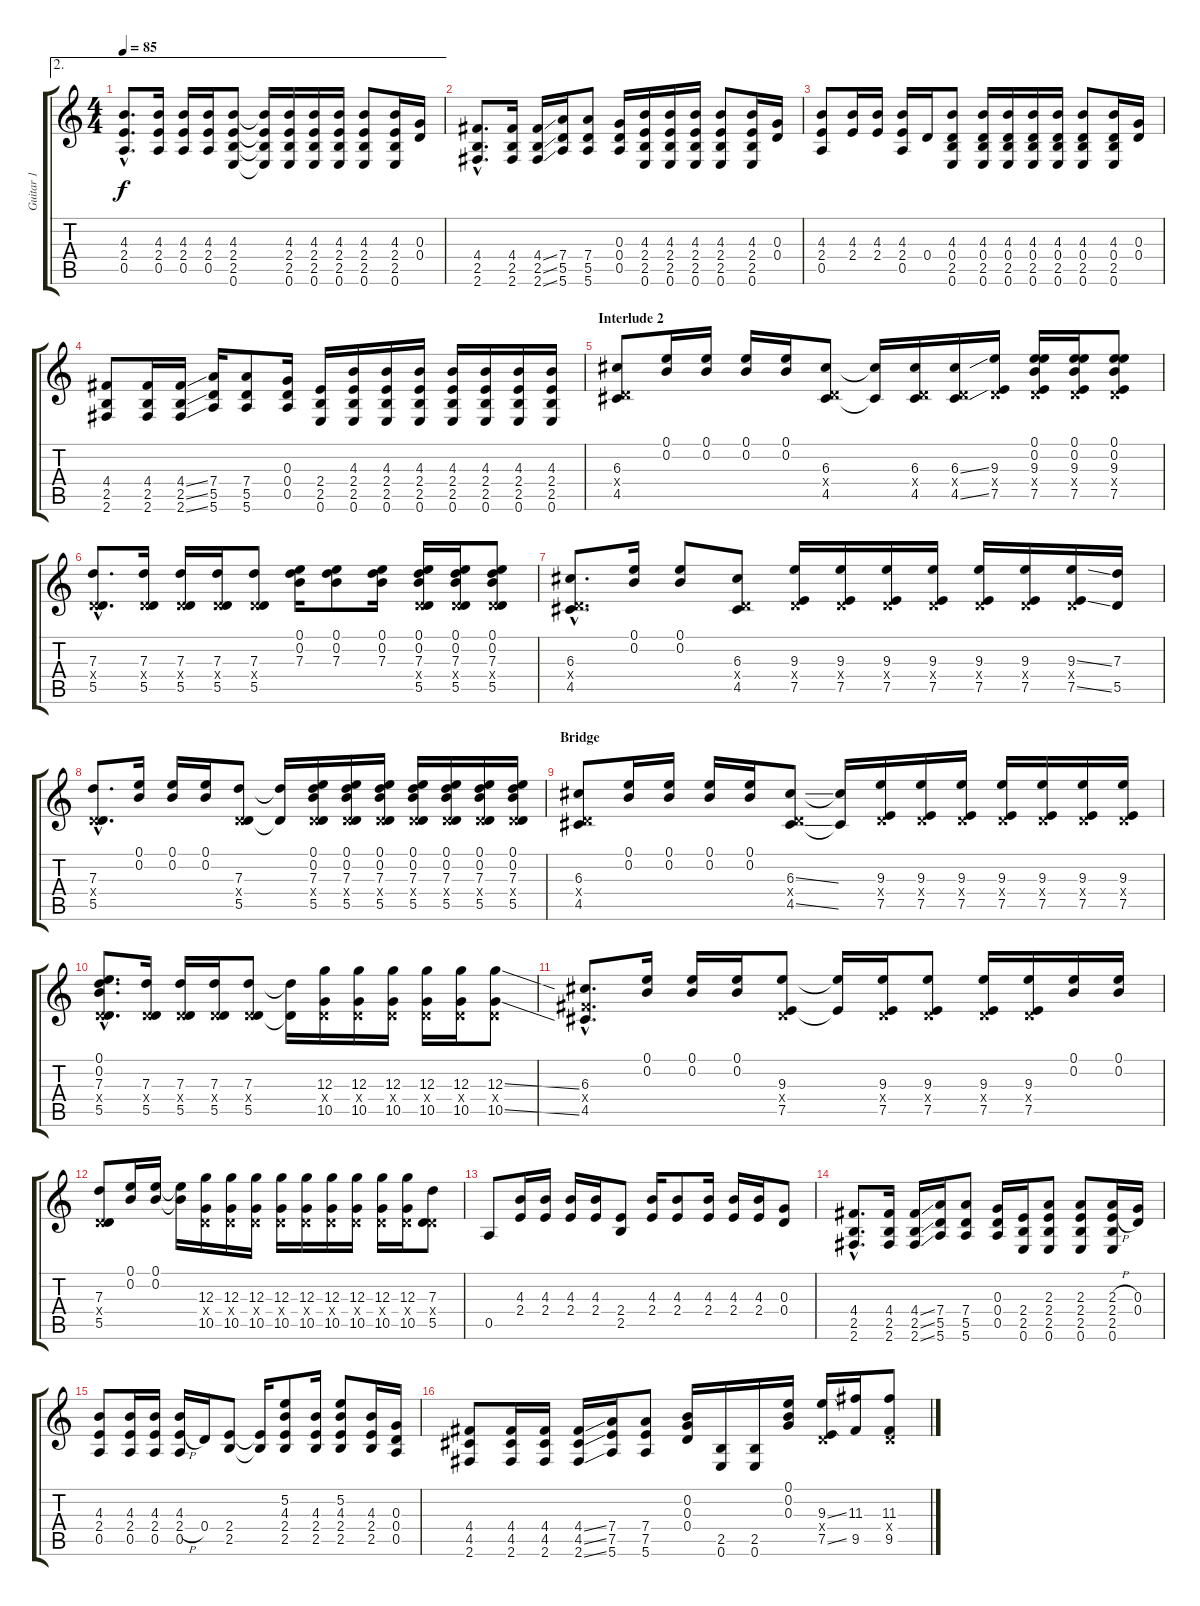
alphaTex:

\track ("Guitar 1" "Guitar 1") {instrument distortionguitar}
\staff {score tabs}
\tuning (E4 B3 G3 D3 A2 E2) {hide}
\ae 2
\ts (4 4)
\tempo 85
\clef g2
\ks c
(4.3{hac} 2.4{hac} 0.5{hac}).8{d dy f} (4.3 2.4 0.5).16 (4.3 2.4 0.5).16 (4.3 2.4 0.5).16 (4.3 2.4 2.5 0.6).8 (4.3{t} 2.4{t} 2.5{t} 0.6{t}).16 (4.3 2.4 2.5 0.6).16 (4.3 2.4 2.5 0.6).16 (4.3 2.4 2.5 0.6).16 (4.3 2.4 2.5 0.6).8 (4.3 2.4 2.5 0.6).16 (0.3 0.4).16 |
(4.4{hac} 2.5{hac} 2.6{hac}).8{d} (4.4 2.5 2.6).16 (4.4{ss} 2.5{ss} 2.6{ss}).16 (7.4 5.5 5.6).16 (7.4 5.5 5.6).8 (0.3 0.4 0.5).16 (4.3 2.4 2.5 0.6).16 (4.3 2.4 2.5 0.6).16 (4.3 2.4 2.5 0.6).16 (4.3 2.4 2.5 0.6).8 (4.3 2.4 2.5 0.6).16 (0.3 0.4).16 |
(4.3 2.4 0.5).8 (4.3 2.4).16 (4.3 2.4).16 (4.3 2.4 0.5).16 0.4.16 (4.3 0.4 2.5 0.6).8 (4.3 0.4 2.5 0.6).16 (4.3 0.4 2.5 0.6).16 (4.3 0.4 2.5 0.6).16 (4.3 0.4 2.5 0.6).16 (4.3 0.4 2.5 0.6).8 (4.3 0.4 2.5 0.6).16 (0.3 0.4).16 |
(4.4 2.5 2.6).8 (4.4 2.5 2.6).16 (4.4{ss} 2.5{ss} 2.6{ss}).16 (7.4 5.5 5.6).16 (7.4 5.5 5.6).8 (0.3 0.4 0.5).16 (2.4 2.5 0.6).16 (4.3 2.4 2.5 0.6).16 (4.3 2.4 2.5 0.6).16 (4.3 2.4 2.5 0.6).16 (4.3 2.4 2.5 0.6).16 (4.3 2.4 2.5 0.6).16 (4.3 2.4 2.5 0.6).16 (4.3 2.4 2.5 0.6).16 |
\section ("" "Interlude 2")
(6.3 0.4{x} 4.5).8 (0.1 0.2).16 (0.1 0.2).16 (0.1 0.2).16 (0.1 0.2).16 (6.3 0.4{x} 4.5).8 (6.3{t} 4.5{t}).16 (6.3 0.4{x} 4.5).16 (6.3{ss} 0.4{x} 4.5{ss}).16 (9.3 0.4{x} 7.5).16 (0.1 0.2 9.3 0.4{x} 7.5).16 (0.1 0.2 9.3 0.4{x} 7.5).16 (0.1 0.2 9.3 0.4{x} 7.5).8 |
(7.3{hac} 0.4{hac x} 5.5{hac}).8{d} (7.3 0.4{x} 5.5).16 (7.3 0.4{x} 5.5).16 (7.3 0.4{x} 5.5).16 (7.3 0.4{x} 5.5).8 (0.1 0.2 7.3).16 (0.1 0.2 7.3).8 (0.1 0.2 7.3).16 (0.1 0.2 7.3 0.4{x} 5.5).16 (0.1 0.2 7.3 0.4{x} 5.5).16 (0.1 0.2 7.3 0.4{x} 5.5).8 |
(6.3{hac} 0.4{hac x} 4.5{hac}).8{d} (0.1 0.2).16 (0.1 0.2).8 (6.3 0.4{x} 4.5).8 (9.3 0.4{x} 7.5).16 (9.3 0.4{x} 7.5).16 (9.3 0.4{x} 7.5).16 (9.3 0.4{x} 7.5).16 (9.3 0.4{x} 7.5).16 (9.3 0.4{x} 7.5).16 (9.3{ss} 0.4{x} 7.5{ss}).16 (7.3 5.5).16 |
(7.3{hac} 0.4{hac x} 5.5{hac}).8{d} (0.1 0.2).16 (0.1 0.2).16 (0.1 0.2).16 (7.3 0.4{x} 5.5).8 (7.3{t} 5.5{t}).16 (0.1 0.2 7.3 0.4{x} 5.5).16 (0.1 0.2 7.3 0.4{x} 5.5).16 (0.1 0.2 7.3 0.4{x} 5.5).16 (0.1 0.2 7.3 0.4{x} 5.5).16 (0.1 0.2 7.3 0.4{x} 5.5).16 (0.1 0.2 7.3 0.4{x} 5.5).16 (0.1 0.2 7.3 0.4{x} 5.5).16 |
\section ("" "Bridge")
(6.3 0.4{x} 4.5).8 (0.1 0.2).16 (0.1 0.2).16 (0.1 0.2).16 (0.1 0.2).16 (6.3{ss} 0.4{x} 4.5{ss}).8 (6.3{t} 4.5{t}).16 (9.3 0.4{x} 7.5).16 (9.3 0.4{x} 7.5).16 (9.3 0.4{x} 7.5).16 (9.3 0.4{x} 7.5).16 (9.3 0.4{x} 7.5).16 (9.3 0.4{x} 7.5).16 (9.3 0.4{x} 7.5).16 |
(0.1{hac} 0.2{hac} 7.3{hac} 0.4{hac x} 5.5{hac}).8{d} (7.3 0.4{x} 5.5).16 (7.3 0.4{x} 5.5).16 (7.3 0.4{x} 5.5).16 (7.3 0.4{x} 5.5).8 (7.3{t} 5.5{t}).16 (12.3 0.4{x} 10.5).16 (12.3 0.4{x} 10.5).16 (12.3 0.4{x} 10.5).16 (12.3 0.4{x} 10.5).16 (12.3 0.4{x} 10.5).16 (12.3{ss} 0.4{x} 10.5{ss}).8 |
(6.3{hac} 4.4{hac x} 4.5{hac}).8{d} (0.1 0.2).16 (0.1 0.2).16 (0.1 0.2).16 (9.3 0.4{x} 7.5).8 (9.3{t} 7.5{t}).16 (9.3 0.4{x} 7.5).16 (9.3 0.4{x} 7.5).8 (9.3 0.4{x} 7.5).16 (9.3 0.4{x} 7.5).16 (0.1 0.2).16 (0.1 0.2).16 |
(7.3 0.4{x} 5.5).8 (0.1 0.2).16 (0.1 0.2).16 (0.1{t} 0.2{t}).16 (12.3 0.4{x} 10.5).16 (12.3 0.4{x} 10.5).16 (12.3 0.4{x} 10.5).16 (12.3 0.4{x} 10.5).16 (12.3 0.4{x} 10.5).16 (12.3 0.4{x} 10.5).16 (12.3 0.4{x} 10.5).16 (12.3 0.4{x} 10.5).16 (12.3 0.4{x} 10.5).16 (7.3 0.4{x} 5.5).8 |
0.5.8 (4.3 2.4).16 (4.3 2.4).16 (4.3 2.4).16 (4.3 2.4).16 (2.4 2.5).8 (4.3 2.4).16 (4.3 2.4).8 (4.3 2.4).16 (4.3 2.4).16 (4.3 2.4).16 (0.3 0.4).8 |
(4.4{hac} 2.5{hac} 2.6{hac}).8{d} (4.4 2.5 2.6).16 (4.4{ss} 2.5{ss} 2.6{ss}).16 (7.4 5.5 5.6).16 (7.4 5.5 5.6).8 (0.3 0.4 0.5).16 (2.4 2.5 0.6).16 (2.3 2.4 2.5 0.6).8 (2.3 2.4 2.5 0.6).8 (2.3{h} 2.4{h} 2.5 0.6).16 (0.3 0.4).16 |
(4.3 2.4 0.5).8 (4.3 2.4 0.5).16 (4.3 2.4 0.5).16 (4.3 2.4{h} 0.5).16 0.4.16 (2.4 2.5).8 (2.4{t} 2.5{t}).16 (5.2 4.3 2.4 2.5).8 (4.3 2.4 2.5).16 (5.2 4.3 2.4 2.5).8 (4.3 2.4 2.5).16 (0.3 0.4 0.5).16 |
(4.4 4.5 2.6).8 (4.4 4.5 2.6).16 (4.4 4.5 2.6).16 (4.4{ss} 4.5{ss} 2.6{ss}).16 (7.4 7.5 5.6).16 (7.4 7.5 5.6).8 (0.2 0.3 0.4).16 (2.5 0.6).16 (2.5 0.6).16 (0.1 0.2 0.3).16 (9.3{ss} 0.4{x} 7.5{ss}).16 (11.3 9.5).16 (11.3{ss} 0.4{x} 9.5{ss}).8
